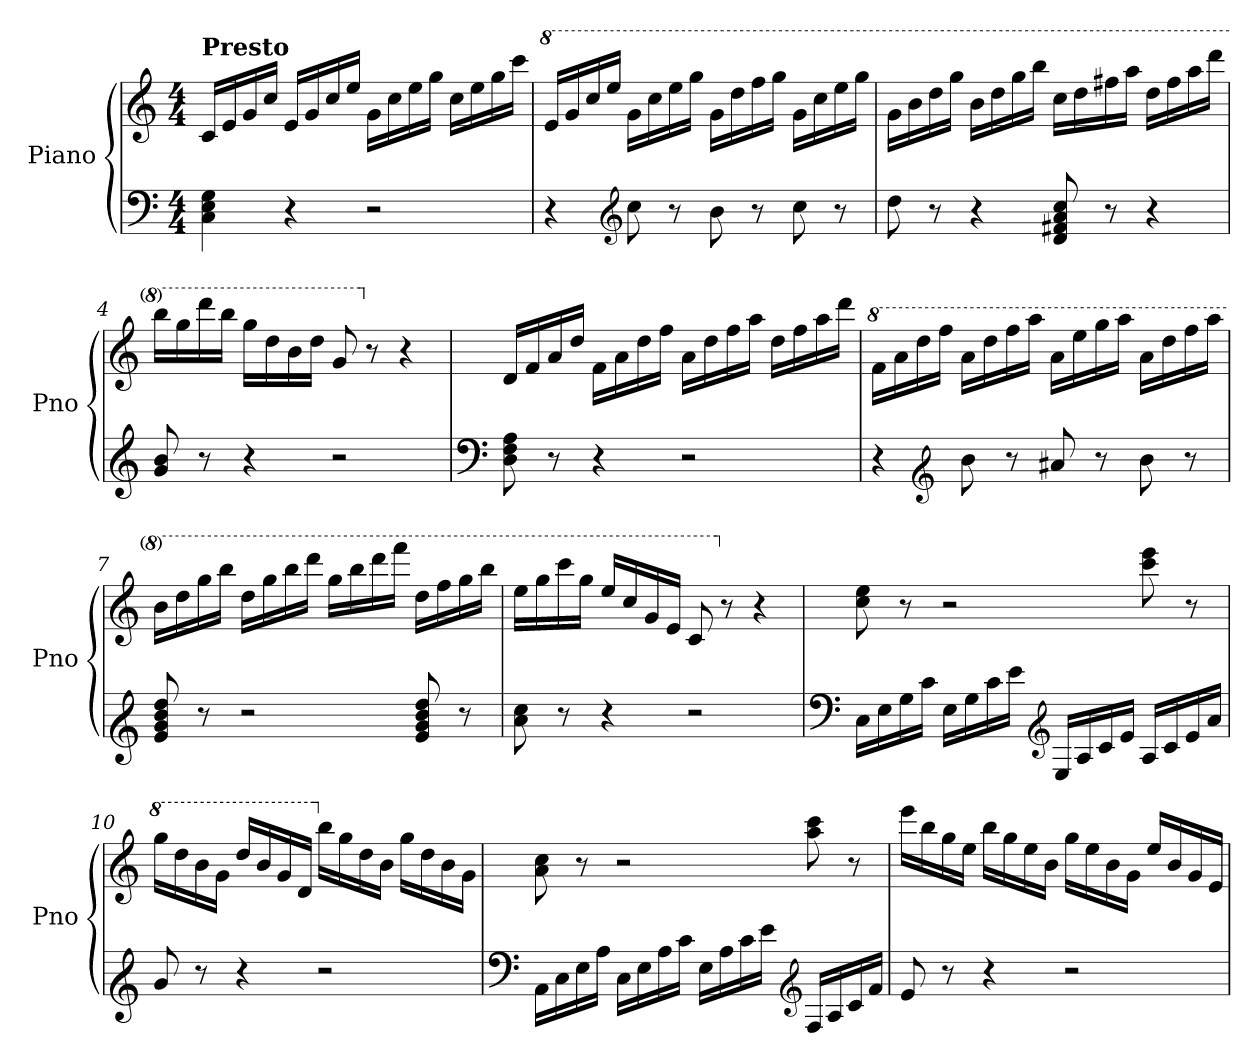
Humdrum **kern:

**kern	**kern
*part1	*part1
*staff2	*staff1
*I"Piano	*
*I'Pno	*
*clefF4	*clefG2
*k[]	*k[]
*M4/4	*M4/4
=1	=1
!	!LO:TX:a:B:t=Presto
4C\ 4E\ 4G\	16c/LL
.	16e/
.	16g/
.	16cc/JJ
4r	16e/LL
.	16g/
.	16cc/
.	16ee/JJ
2r	16g\LL
.	16cc\
.	16ee\
.	16gg\JJ
.	16cc\LL
.	16ee\
.	16gg\
.	16ccc\JJ
=2	=2
*	*8va
4r	16ee/LL
.	16gg/
.	16ccc/
.	16eee/JJ
*clefG2	*
8cc\	16gg\LL
.	16ccc\
8r	16eee\
.	16ggg\JJ
8b\	16gg\LL
.	16ddd\
8r	16fff\
.	16ggg\JJ
8cc\	16gg\LL
.	16ccc\
8r	16eee\
.	16ggg\JJ
!!LO:LB:g=z
=3	=3
8dd\	16gg\LL
.	16bb\
8r	16ddd\
.	16ggg\JJ
4r	16bb\LL
.	16ddd\
.	16ggg\
.	16bbb\JJ
8d/ 8f#X/ 8a/ 8cc/	16ccc\LL
.	16ddd\
8r	16fff#X\
.	16aaa\JJ
4r	16ddd\LL
.	16fff#\
.	16aaa\
.	16dddd\JJ
=4	=4
8g/ 8b/	16bbb\LL
.	16ggg\
8r	16dddd\
.	16bbb\JJ
4r	16ggg\LL
.	16ddd\
.	16bb\
.	16ddd\JJ
2r	8gg/
*	*X8va
.	8r
.	4r
=5	=5
*clefF4	*
8D\ 8F\ 8A\	16d/LL
.	16f/
8r	16a/
.	16dd/JJ
4r	16f\LL
.	16a\
.	16dd\
.	16ff\JJ
2r	16a\LL
.	16dd\
.	16ff\
.	16aa\JJ
.	16dd\LL
.	16ff\
.	16aa\
.	16ddd\JJ
!!LO:LB:g=z
=6	=6
*	*8va
4r	16ff\LL
.	16aa\
.	16ddd\
*clefG1	*
.	16fff\JJ
8dd\	16aa\LL
.	16ddd\
8r	16fff\
.	16aaa\JJ
8cc#X/	16aa\LL
.	16eee\
8r	16ggg\
.	16aaa\JJ
8dd\	16aa\LL
.	16ddd\
8r	16fff\
.	16aaa\JJ
=7	=7
8g/ 8b/ 8dd/ 8ff/	16bb\LL
.	16ddd\
8r	16ggg\
.	16bbb\JJ
2r	16ddd\LL
.	16ggg\
.	16bbb\
.	16dddd\JJ
.	16ggg\LL
.	16bbb\
.	16dddd\
.	16ffff\JJ
8g/ 8b/ 8dd/ 8ff/	16ddd\LL
.	16fff\
8r	16ggg\
.	16bbb\JJ
=8	=8
8cc\ 8ee\	16eee\LL
.	16ggg\
8r	16cccc\
.	16ggg\JJ
4r	16eee/LL
.	16ccc/
.	16gg/
.	16ee/JJ
2r	8cc/
*	*X8va
.	8r
.	4r
!!LO:LB:g=z
=9	=9
*clefF4	*
16C\LL	8cc\ 8ee\
16E\	.
16G\	8r
16c\JJ	.
16E\LL	2r
16G\	.
16c\	.
16e\JJ	.
*clefG1	*
16G/LL	.
16c/	.
16e/	.
16g/JJ	.
16c/LL	8ccc\ 8eee\
16e/	.
16g/	8r
16cc/JJ	.
=10	=10
*	*8va
8b/	16ggg\LL
.	16ddd\
8r	16bb\
.	16gg\JJ
4r	16ddd/LL
.	16bb/
.	16gg/
.	16dd/JJ
*	*X8va
2r	16bb\LL
.	16gg\
.	16dd\
.	16b\JJ
.	16gg\LL
.	16dd\
.	16b\
.	16g\JJ
=11	=11
*clefF4	*
16AA\LL	8a\ 8cc\
16C\	.
16E\	8r
16A\JJ	.
16C\LL	2r
16E\	.
16A\	.
16c\JJ	.
16E\LL	.
16A\	.
16c\	.
16e\JJ	.
*clefG1	*
16A/LL	8aa\ 8ccc\
16c/	.
16e/	8r
16a/JJ	.
!!LO:LB:g=z
=12	=12
8g/	16eee\LL
.	16bb\
8r	16gg\
.	16ee\JJ
4r	16bb\LL
.	16gg\
.	16ee\
.	16b\JJ
2r	16gg\LL
.	16ee\
.	16b\
.	16g\JJ
.	16ee/LL
.	16b/
.	16g/
.	16e/JJ
=	=
*-	*-
